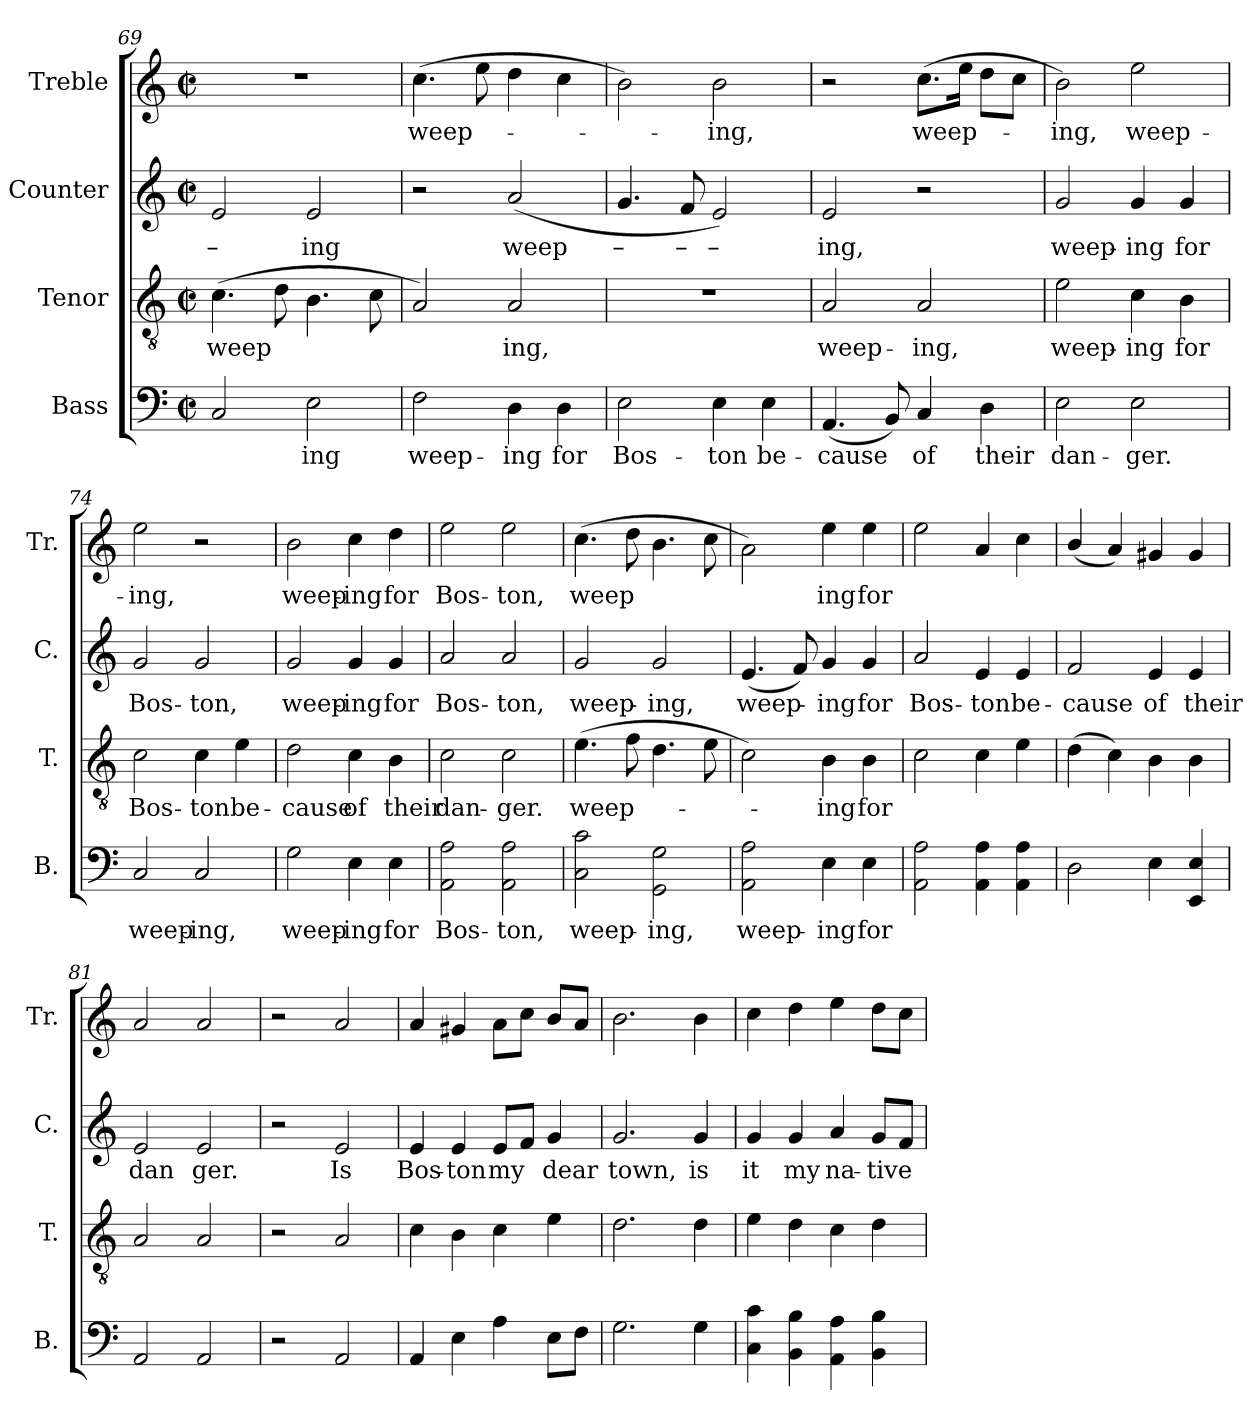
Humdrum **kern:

**kern	**text	**kern	**text	**kern	**text	**kern	**text
*part4	*part4	*part3	*part3	*part2	*part2	*part1	*part1
*staff4	*staff4	*staff3	*staff3	*staff2	*staff2	*staff1	*staff1
*I"Bass	*	*I"Tenor	*	*I"Counter	*	*I"Treble	*
*I'B.	*	*I'T.	*	*I'C.	*	*I'Tr.	*
*clefF4	*	*clefGv2	*	*clefG2	*	*clefG2	*
*k[]	*	*k[]	*	*k[]	*	*k[]	*
*M4/4	*	*M4/4	*	*M4/4	*	*M4/4	*
*met(c|)	*	*met(c|)	*	*met(c|)	*	*met(c|)	*
=69	=69	=69	=69	=69	=69	=69	=69
2C/	.	(4.c\	weep	2e/	–	1r	.
.	.	8d\	-	.	.	.	.
2E\	-ing	4.B\	-	2e/	ing	.	.
.	.	8c\	-	.	.	.	.
=70	=70	=70	=70	=70	=70	=70	=70
2F\	weep-	2A/)	-	2r	.	(4.cc\	weep-
.	.	.	.	.	.	8ee\	.
4D\	-ing	2A/	ing,	(2a/	weep	4dd\	.
4D\	for	.	.	.	.	4cc\	.
=71	=71	=71	=71	=71	=71	=71	=71
2E\	Bos-	1r	.	4.g/	–	2b\)	.
.	.	.	.	8f/	–	.	.
4E\	-ton	.	.	2e/)	–	2b\	-ing,
4E\	be-	.	.	.	.	.	.
=72	=72	=72	=72	=72	=72	=72	=72
(4.AA/	-cause	2A/	weep-	2e/	ing,	2r	.
8BB/)	.	.	.	.	.	.	.
4C/	of	2A/	-ing,	2r	.	(8.cc\L	weep-
.	.	.	.	.	.	16ee\Jk	.
4D\	their	.	.	.	.	8dd\L	.
.	.	.	.	.	.	8cc\J	.
!!LO:PB:g=z
=73	=73	=73	=73	=73	=73	=73	=73
2E\	dan-	2e\	weep-	2g/	weep-	2b\)	-ing,
2E\	-ger.	4c\	-ing	4g/	-ing	2ee\	weep-
.	.	4B\	for	4g/	for	.	.
=74	=74	=74	=74	=74	=74	=74	=74
2C/	weep-	2c\	Bos-	2g/	Bos-	2ee\	-ing,
2C/	-ing,	4c\	-ton	2g/	-ton,	2r	.
.	.	4e\	be-	.	.	.	.
=75	=75	=75	=75	=75	=75	=75	=75
2G\	weep-	2d\	-cause	2g/	weep-	2b\	weep-
4E\	-ing	4c\	of	4g/	-ing	4cc\	-ing
4E\	for	4B\	their	4g/	for	4dd\	for
=76	=76	=76	=76	=76	=76	=76	=76
2AA\ 2A\	Bos-	2c\	dan-	2a/	Bos-	2ee\	Bos-
2AA\ 2A\	-ton,	2c\	-ger.	2a/	-ton,	2ee\	-ton,
=77	=77	=77	=77	=77	=77	=77	=77
2C\ 2c\	weep-	(4.e\	weep-	2g/	weep-	(4.cc\	weep
.	.	8f\	.	.	.	8dd\	.
2GG\ 2G\	-ing,	4.d\	.	2g/	-ing,	4.b\	-
.	.	8e\	.	.	.	8cc\	-
=78	=78	=78	=78	=78	=78	=78	=78
2AA\ 2A\	weep-	2c\)	.	(4.e/	weep-	2a\)	-
.	.	.	.	8f/)	.	.	.
4E\	-ing	4B\	ing	4g/	-ing	4ee\	ing
4E\	for	4B\	for	4g/	for	4ee\	for
=79	=79	=79	=79	=79	=79	=79	=79
2AA\ 2A\	.	2c\	.	2a/	Bos-	2ee\	.
4AA\ 4A\	.	4c\	.	4e/	-ton	4a/	.
4AA\ 4A\	.	4e\	.	4e/	be-	4cc\	.
=80	=80	=80	=80	=80	=80	=80	=80
2D\	.	(4d\	.	2f/	-cause	(4b/	.
.	.	4c\)	.	.	.	4a/)	.
4E\	.	4B\	.	4e/	of	4g#X/	.
4EE/ 4E/	.	4B\	.	4e/	their	4g#/	.
=81	=81	=81	=81	=81	=81	=81	=81
2AA/	.	2A/	.	2e/	dan	2a/	.
2AA/	.	2A/	.	2e/	ger.	2a/	.
!!LO:LB:g=z
=82	=82	=82	=82	=82	=82	=82	=82
2r	.	2r	.	2r	.	2r	.
2AA/	.	2A/	.	2e/	Is	2a/	.
=83	=83	=83	=83	=83	=83	=83	=83
4AA/	.	4c\	.	4e/	Bos-	4a/	.
4E\	.	4B\	.	4e/	-ton	4g#X/	.
4A\	.	4c\	.	8e/L	my	8a\L	.
.	.	.	.	8f/J	.	8cc\J	.
8E\L	.	4e\	.	4g/	dear	8b/L	.
8F\J	.	.	.	.	.	8a/J	.
=84	=84	=84	=84	=84	=84	=84	=84
2.G\	.	2.d\	.	2.g/	town,	2.b\	.
4G\	.	4d\	.	4g/	is	4b\	.
=85	=85	=85	=85	=85	=85	=85	=85
4C\ 4c\	.	4e\	.	4g/	it	4cc\	.
4BB\ 4B\	.	4d\	.	4g/	my	4dd\	.
4AA\ 4A\	.	4c\	.	4a/	na-	4ee\	.
4BB\ 4B\	.	4d\	.	8g/L	-tive	8dd\L	.
.	.	.	.	8f/J	.	8cc\J	.
=	=	=	=	=	=	=	=
*-	*-	*-	*-	*-	*-	*-	*-
